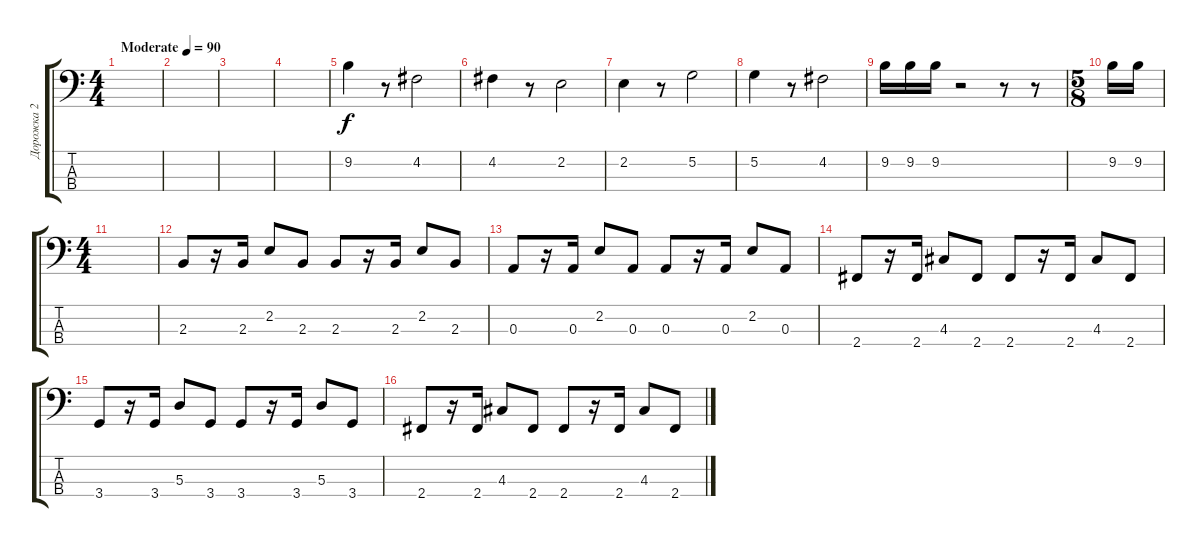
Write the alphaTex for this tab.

\track ("Дорожка 2" "Дорожка 2") {instrument electricbassfinger}
\staff {score tabs}
\tuning (G2 D2 A1 E1) {hide}
\ts (4 4)
\tempo (90 "Moderate")
\clef f4
\ks c
|
|
|
|
9.2.4 r.8 4.2.2 |
4.2.4 r.8 2.2.2 |
2.2.4 r.8 5.2.2 |
5.2.4 r.8 4.2.2 |
9.2.16 9.2.16 9.2.16 r.2 r.8 r.8 |
\ts (5 8)
9.2.16 9.2.16 |
\ts (4 4)
|
2.3.8 r.16 2.3.16 2.2.8 2.3.8 2.3.8 r.16 2.3.16 2.2.8 2.3.8 |
0.3.8 r.16 0.3.16 2.2.8 0.3.8 0.3.8 r.16 0.3.16 2.2.8 0.3.8 |
2.4.8 r.16 2.4.16 4.3.8 2.4.8 2.4.8 r.16 2.4.16 4.3.8 2.4.8 |
3.4.8 r.16 3.4.16 5.3.8 3.4.8 3.4.8 r.16 3.4.16 5.3.8 3.4.8 |
2.4.8 r.16 2.4.16 4.3.8 2.4.8 2.4.8 r.16 2.4.16 4.3.8 2.4.8
